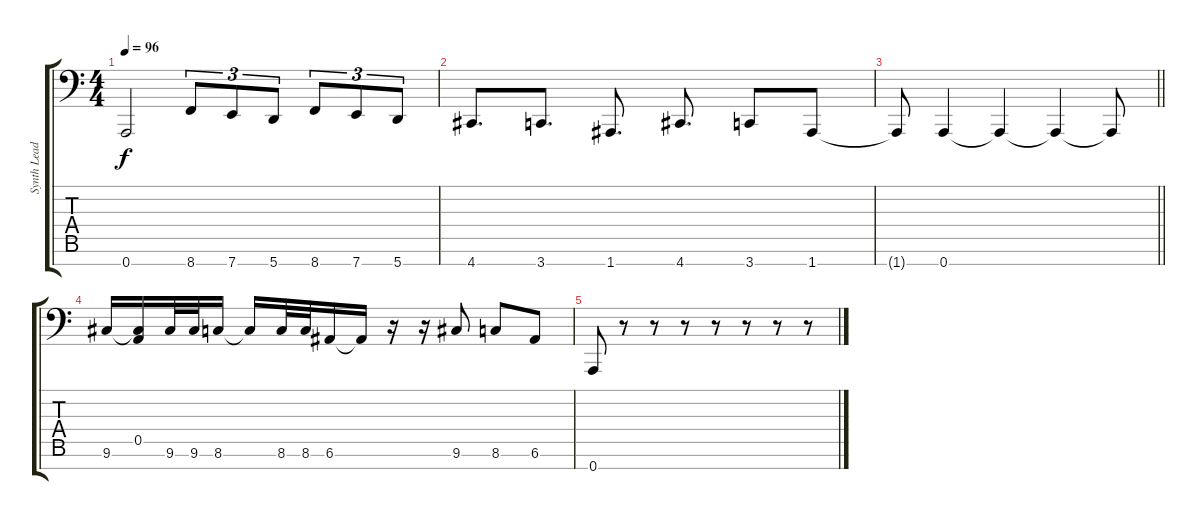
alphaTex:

\track ("Synth Lead" "Synth Lead") {instrument lead2sawtooth}
\staff {score tabs}
\tuning (E4 B3 G3 D3 A2 E2 A1) {hide}
\ts (4 4)
\tempo 96
\clef f4
\ks c
0.7{t}.2{dy f} 8.7.8{tu (3 2)} 7.7.8{tu (3 2)} 5.7.8{tu (3 2)} 8.7.8{tu (3 2)} 7.7.8{tu (3 2)} 5.7.8{tu (3 2)} |
4.7.8{d} 3.7.8{d} 1.7.8{d} 4.7.8{d} 3.7.8 1.7.8 |
\barLineRight lightlight
1.7{t}.8 0.7.4 0.7{t}.4 0.7{t}.4 0.7{t}.8 |
9.6.16 (0.5 9.6{t}).16 9.6.32 9.6.32 8.6.16 8.6{t}.16 8.6.32 8.6.32 6.6.16 6.6{t}.16 r.16 r.16 9.6.8 8.6.8 6.6.8 |
0.7.8 r.8 r.8 r.8 r.8 r.8 r.8 r.8
